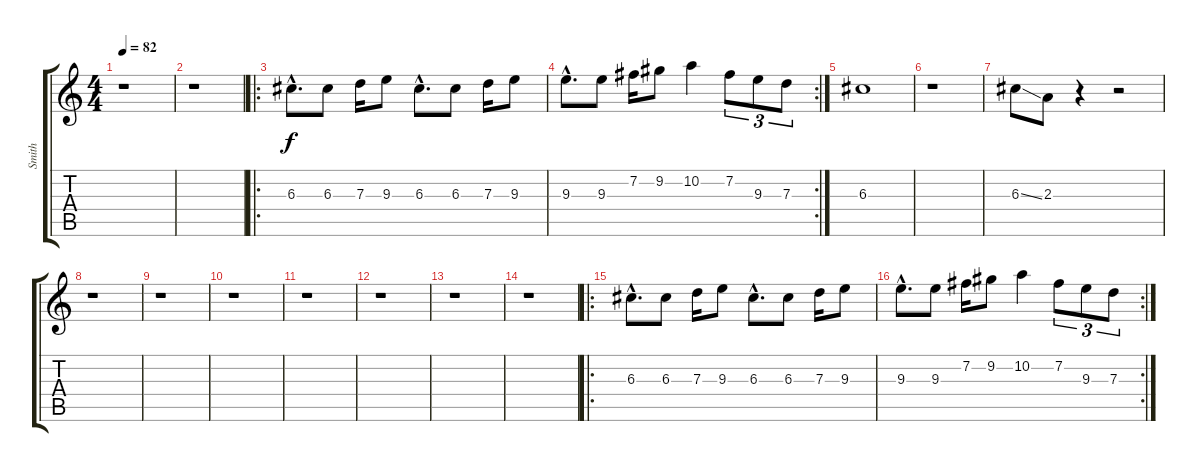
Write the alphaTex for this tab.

\track ("Smith" "Smith") {instrument distortionguitar}
\staff {score tabs}
\tuning (E4 B3 G3 D3 A2 E2) {hide}
\ts (4 4)
\tempo 82
\clef g2
\ks c
r.1{dy f instrument distortionguitar} |
r.1 |
\ro
6.3{hac}.8{d} 6.3.8 7.3.16 9.3.8 6.3{hac}.8{d} 6.3.8 7.3.16 9.3.8 |
\rc 2
9.3{hac}.8{d} 9.3.8 7.2.16 9.2.8 10.2.4 7.2.8{tu (3 2)} 9.3.8{tu (3 2)} 7.3.8{tu (3 2)} |
6.3.1 |
r.1 |
6.3{ss}.8 2.3.8 r.4 r.2 |
r.1 |
r.1 |
r.1 |
r.1 |
r.1 |
r.1 |
r.1 |
\ro
6.3{hac}.8{d} 6.3.8 7.3.16 9.3.8 6.3{hac}.8{d} 6.3.8 7.3.16 9.3.8 |
\rc 2
9.3{hac}.8{d} 9.3.8 7.2.16 9.2.8 10.2.4 7.2.8{tu (3 2)} 9.3.8{tu (3 2)} 7.3.8{tu (3 2)}
